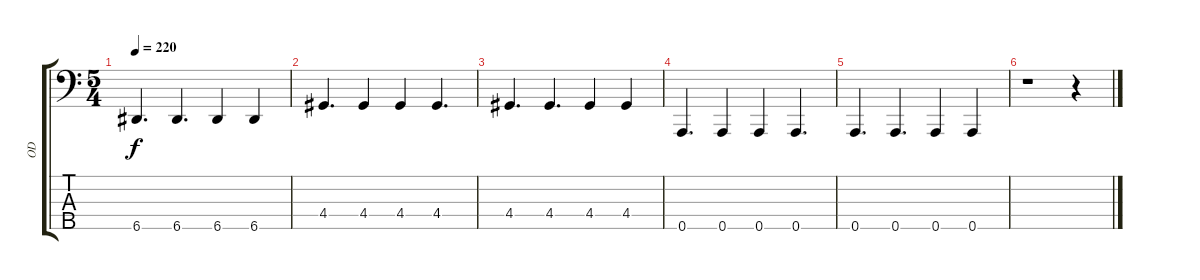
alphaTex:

\track ("OD" "OD") {instrument overdrivenguitar bank 255}
\staff {score tabs}
\tuning (G2 D2 A1 E1 A0) {hide}
\ts (5 4)
\tempo 220
\clef f4
\ks c
6.5.4{d dy f} 6.5.4{d} 6.5.4 6.5.4 |
4.4.4{d} 4.4.4 4.4.4 4.4.4{d} |
4.4.4{d} 4.4.4{d} 4.4.4 4.4.4 |
0.5.4{d} 0.5.4 0.5.4 0.5.4{d} |
0.5.4{d} 0.5.4{d} 0.5.4 0.5.4 |
r.1 r.4
